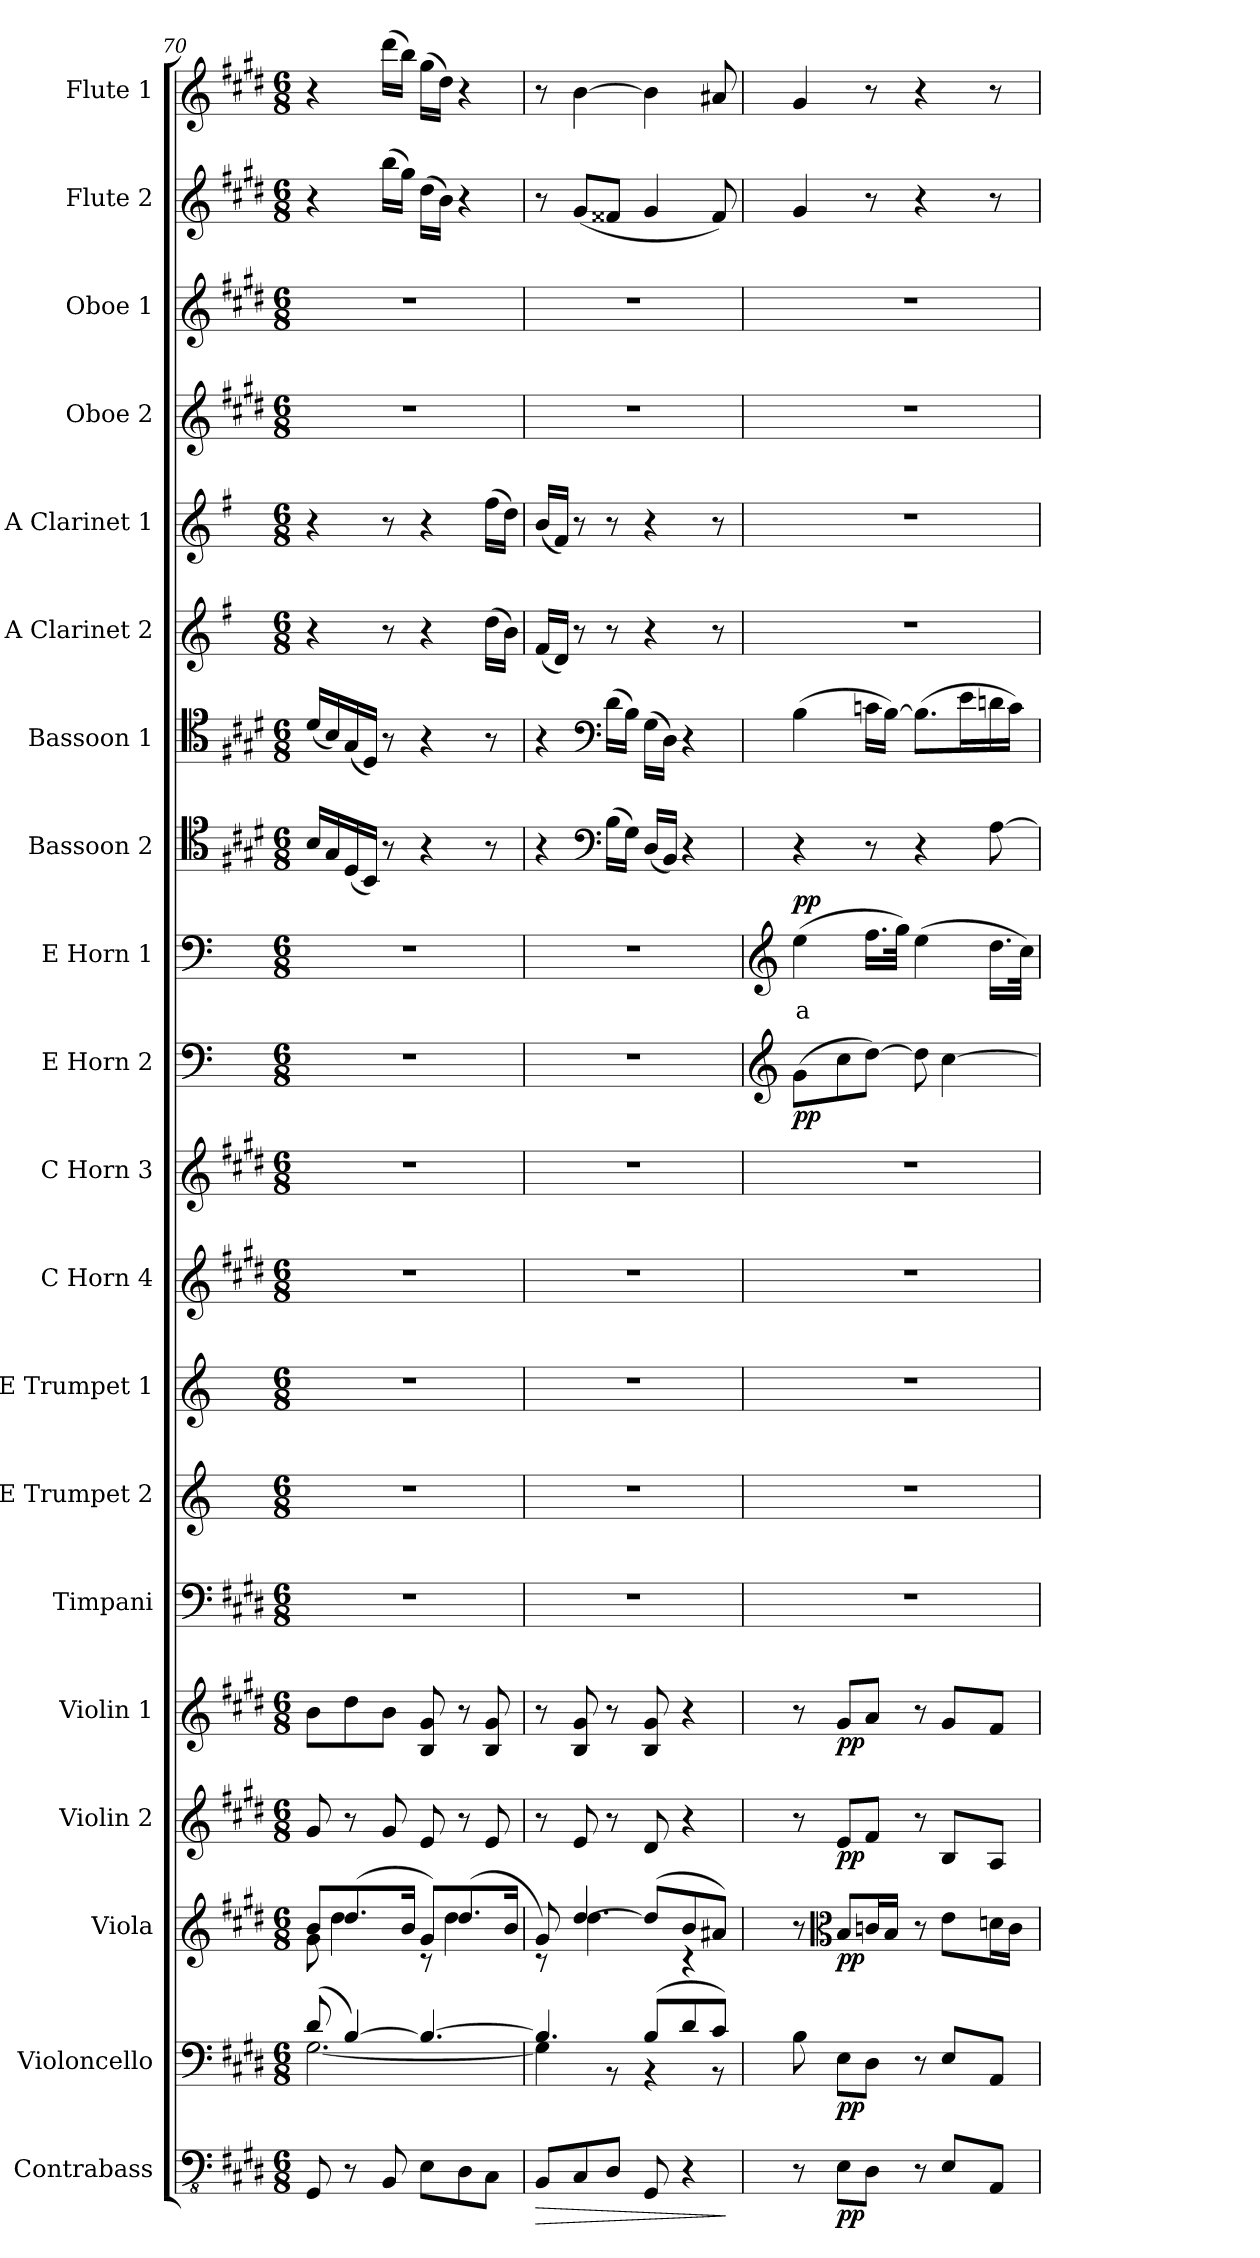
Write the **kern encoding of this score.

**kern	**dynam	**kern	**dynam	**kern	**dynam	**kern	**dynam	**kern	**dynam	**kern	**kern	**kern	**kern	**kern	**kern	**dynam	**kern	**text	**dynam	**kern	**kern	**kern	**kern	**kern	**kern	**kern	**kern
*part20	*part20	*part19	*part19	*part18	*part18	*part17	*part17	*part16	*part16	*part15	*part14	*part13	*part12	*part11	*part10	*part10	*part9	*part9	*part9	*part8	*part7	*part6	*part5	*part4	*part3	*part2	*part1
*staff20	*staff20	*staff19	*staff19	*staff18	*staff18	*staff17	*staff17	*staff16	*staff16	*staff15	*staff14	*staff13	*staff12	*staff11	*staff10	*staff10	*staff9	*staff9	*staff9	*staff8	*staff7	*staff6	*staff5	*staff4	*staff3	*staff2	*staff1
*I"Contrabass	*	*I"Violoncello	*	*I"Viola	*	*I"Violin 2	*	*I"Violin 1	*	*I"Timpani	*I"E Trumpet 2	*I"E Trumpet 1	*I"C Horn 4	*I"C Horn 3	*I"E Horn 2	*	*I"E Horn 1	*	*	*I"Bassoon 2	*I"Bassoon 1	*I"A Clarinet 2	*I"A Clarinet 1	*I"Oboe 2	*I"Oboe 1	*I"Flute 2	*I"Flute 1
*I'Cb	*	*I'Vc	*	*I'Vla	*	*I'Vln 2	*	*I'Vln 1	*	*I'Timp	*I'Tpt 2	*I'Tpt 1	*I'Hn 4	*I'Hn 3	*I'Hn 2	*	*I'Hn 1	*	*	*I'Bsn 2	*I'Bsn 1	*I'Cl 2	*I'Cl 1	*I'Ob 2	*I'Ob 1	*I'Fl 2	*I'Fl 1
!!LO:PB:g=z
*clefFv4	*	*clefF4	*	*clefG2	*	*clefG2	*	*clefG2	*	*clefF4	*clefG2	*clefG2	*clefG2	*clefG2	*clefF4	*	*clefF4	*	*	*clefC4	*clefC4	*clefG2	*clefG2	*clefG2	*clefG2	*clefG2	*clefG2
*	*	*	*	*	*	*	*	*	*	*	*ITrd-2c-4	*ITrd-2c-4	*ITrd7c12	*ITrd7c12	*ITrd5c8	*	*ITrd5c8	*	*	*	*	*ITrd2c3	*ITrd2c3	*	*	*	*
*k[f#c#g#d#]	*	*k[f#c#g#d#]	*	*k[f#c#g#d#]	*	*k[f#c#g#d#]	*	*k[f#c#g#d#]	*	*k[f#c#g#d#]	*k[f#c#g#d#]	*k[f#c#g#d#]	*k[f#c#g#d#]	*k[f#c#g#d#]	*k[f#c#g#d#]	*	*k[f#c#g#d#]	*	*	*k[f#c#g#d#]	*k[f#c#g#d#]	*k[f#c#g#d#]	*k[f#c#g#d#]	*k[f#c#g#d#]	*k[f#c#g#d#]	*k[f#c#g#d#]	*k[f#c#g#d#]
*M6/8	*	*M6/8	*	*M6/8	*	*M6/8	*	*M6/8	*	*M6/8	*M6/8	*M6/8	*M6/8	*M6/8	*M6/8	*	*M6/8	*	*	*M6/8	*M6/8	*M6/8	*M6/8	*M6/8	*M6/8	*M6/8	*M6/8
=70	=70	=70	=70	=70	=70	=70	=70	=70	=70	=70	=70	=70	=70	=70	=70	=70	=70	=70	=70	=70	=70	=70	=70	=70	=70	=70	=70
*	*	*^	*	*^	*	*	*	*	*	*	*	*	*	*	*	*	*	*	*	*	*	*	*	*	*	*	*
8GGG#/	.	(8d#/	[2.G#\	.	8b/L	8g#\	.	8g#/	.	8b\L	.	2.r	2.r	2.r	2.r	2.r	2.r	.	2.r	.	.	16B/LL	(16d#/LL	4r	4r	2.r	2.r	4r	4r
.	.	.	.	.	.	.	.	.	.	.	.	.	.	.	.	.	.	.	.	.	.	16G#/	16B/)	.	.	.	.	.	.
8r	.	[4B/)	.	.	(8.dd#/	4dd#\	.	8r	.	8dd#\	.	.	.	.	.	.	.	.	.	.	.	(16D#/	(16G#/	.	.	.	.	.	.
.	.	.	.	.	.	.	.	.	.	.	.	.	.	.	.	.	.	.	.	.	.	16BB/JJ)	16D#/JJ)	.	.	.	.	.	.
8BBB/	.	.	.	.	.	.	.	8g#/	.	8b\J	.	.	.	.	.	.	.	.	.	.	.	8r	8r	8r	8r	.	.	(16bb\LL	(16ddd#\LL
.	.	.	.	.	16b/Jk	.	.	.	.	.	.	.	.	.	.	.	.	.	.	.	.	.	.	.	.	.	.	16gg#\JJ)	16bb\JJ)
8EE\L	.	4.B/_	.	.	8g#/L)	8r	.	8e/	.	8B/ 8g#/	.	.	.	.	.	.	.	.	.	.	.	4r	4r	4r	4r	.	.	(16dd#\LL	(16gg#\LL
.	.	.	.	.	.	.	.	.	.	.	.	.	.	.	.	.	.	.	.	.	.	.	.	.	.	.	.	16b\JJ)	16dd#\JJ)
8DD#\	.	.	.	.	(8.dd#/	4dd#\	.	8r	.	8r	.	.	.	.	.	.	.	.	.	.	.	.	.	.	.	.	.	4r	4r
8CC#\J	.	.	.	.	.	.	.	8e/	.	8B/ 8g#/	.	.	.	.	.	.	.	.	.	.	.	8r	8r	(16b\LL	(16dd#\LL	.	.	.	.
.	.	.	.	.	16b/Jk	.	.	.	.	.	.	.	.	.	.	.	.	.	.	.	.	.	.	16g#\JJ)	16b\JJ)	.	.	.	.
=71	=71	=71	=71	=71	=71	=71	=71	=71	=71	=71	=71	=71	=71	=71	=71	=71	=71	=71	=71	=71	=71	=71	=71	=71	=71	=71	=71	=71	=71
!	!LO:HP:b	!	!	!	!	!	!	!	!	!	!	!	!	!	!	!	!	!	!	!	!	!	!	!	!	!	!	!	!
8BBB/L	>	4.B/]	4G#\]	.	8g#/)	8r	.	8r	.	8r	.	2.r	2.r	2.r	2.r	2.r	2.r	.	2.r	.	.	4r	4r	(16d#/LL	(16g#/LL	2.r	2.r	8r	8r
.	.	.	.	.	.	.	.	.	.	.	.	.	.	.	.	.	.	.	.	.	.	.	.	16B/JJ)	16d#/JJ)	.	.	.	.
8CC#/	.	.	.	.	[4dd#/	4.dd#\	.	8e/	.	8B/ 8g#/	.	.	.	.	.	.	.	.	.	.	.	.	.	8r	8r	.	.	(8g#/L	[4b\
*	*	*	*	*	*	*	*	*	*	*	*	*	*	*	*	*	*	*	*	*	*	*clefF4	*clefF4	*	*	*	*	*	*
8DD#/J	.	.	8r	.	.	.	.	8r	.	8r	.	.	.	.	.	.	.	.	.	.	.	(16B\LL	(16d#\LL	8r	8r	.	.	8f##X/J	.
.	.	.	.	.	.	.	.	.	.	.	.	.	.	.	.	.	.	.	.	.	.	16G#\JJ)	16B\JJ)	.	.	.	.	.	.
8GGG#/	.	(8B/L	4r	.	(8dd#/L]	.	.	8d#/	.	8B/ 8g#/	.	.	.	.	.	.	.	.	.	.	.	(16D#/LL	(16G#\LL	4r	4r	.	.	4g#/	4b\]
.	.	.	.	.	.	.	.	.	.	.	.	.	.	.	.	.	.	.	.	.	.	16BB/JJ)	16D#\JJ)	.	.	.	.	.	.
4r	.	8d#/	.	.	8b/	4r	.	4r	.	4r	.	.	.	.	.	.	.	.	.	.	.	4r	4r	.	.	.	.	.	.
.	.	8c#/J)	8r	.	8a#X/J)	.	.	.	.	.	.	.	.	.	.	.	.	.	.	.	.	.	.	8r	8r	.	.	8f##/)	8a#X/
*	*	*v	*v	*	*	*	*	*	*	*	*	*	*	*	*	*	*	*	*	*	*	*	*	*	*	*	*	*	*
*	*	*	*	*v	*v	*	*	*	*	*	*	*	*	*	*	*	*	*	*	*	*	*	*	*	*	*	*	*
.	]	.	.	.	.	.	.	.	.	.	.	.	.	.	.	.	.	.	.	.	.	.	.	.	.	.	.
=72	=72	=72	=72	=72	=72	=72	=72	=72	=72	=72	=72	=72	=72	=72	=72	=72	=72	=72	=72	=72	=72	=72	=72	=72	=72	=72	=72
*	*	*	*	*	*	*	*	*	*	*	*	*	*	*	*clefG2	*	*clefG2	*	*	*	*	*	*	*	*	*	*
!	!	!	!	!	!	!	!	!	!	!	!	!	!	!	!	!LO:DY:b	!	!LO:LY:color=#FF0000	!LO:DY:b	!	!	!	!	!	!	!	!
8r	.	8B\	.	8r	.	8r	.	8r	.	2.r	2.r	2.r	2.r	2.r	(8B\L	pp	(4g#\	a	pp	4r	(4B\	2.r	2.r	2.r	2.r	4g#/	4g#/
*	*	*	*	*clefC3	*	*	*	*	*	*	*	*	*	*	*	*	*	*	*	*	*	*	*	*	*	*	*
!	!LO:DY:b	!	!LO:DY:b	!	!LO:DY:b	!	!LO:DY:b	!	!LO:DY:b	!	!	!	!	!	!	!	!	!	!	!	!	!	!	!	!	!	!
8EE\L	pp	8E\L	pp	8B/L	pp	8e/L	pp	8g#/L	pp	.	.	.	.	.	8e\	.	.	.	.	.	.	.	.	.	.	.	.
8DD#\J	.	8D#\J	.	16cn/L	.	8f#/J	.	8a/J	.	.	.	.	.	.	[8f#\J)	.	16.a\LL	.	.	8r	16cn\LL	.	.	.	.	8r	8r
.	.	.	.	16B/JJ	.	.	.	.	.	.	.	.	.	.	.	.	.	.	.	.	[16B\JJ)	.	.	.	.	.	.
.	.	.	.	.	.	.	.	.	.	.	.	.	.	.	.	.	32b\JJk)	.	.	.	.	.	.	.	.	.	.
8r	.	8r	.	8r	.	8r	.	8r	.	.	.	.	.	.	8f#\]	.	(4g#\	.	.	4r	(8.B\L]	.	.	.	.	4r	4r
8EE/L	.	8E/L	.	8e\L	.	8B/L	.	8g#/L	.	.	.	.	.	.	[4e\	.	.	.	.	.	.	.	.	.	.	.	.
.	.	.	.	.	.	.	.	.	.	.	.	.	.	.	.	.	.	.	.	.	16e\L	.	.	.	.	.	.
8AAA/J	.	8AA/J	.	16dn\L	.	8A/J	.	8f#/J	.	.	.	.	.	.	.	.	16.f#\LL	.	.	[8A\	16dn\	.	.	.	.	8r	8r
.	.	.	.	16c\JJ	.	.	.	.	.	.	.	.	.	.	.	.	.	.	.	.	16c\JJ)	.	.	.	.	.	.
.	.	.	.	.	.	.	.	.	.	.	.	.	.	.	.	.	32e\JJk)	.	.	.	.	.	.	.	.	.	.
=	=	=	=	=	=	=	=	=	=	=	=	=	=	=	=	=	=	=	=	=	=	=	=	=	=	=	=
*-	*-	*-	*-	*-	*-	*-	*-	*-	*-	*-	*-	*-	*-	*-	*-	*-	*-	*-	*-	*-	*-	*-	*-	*-	*-	*-	*-
